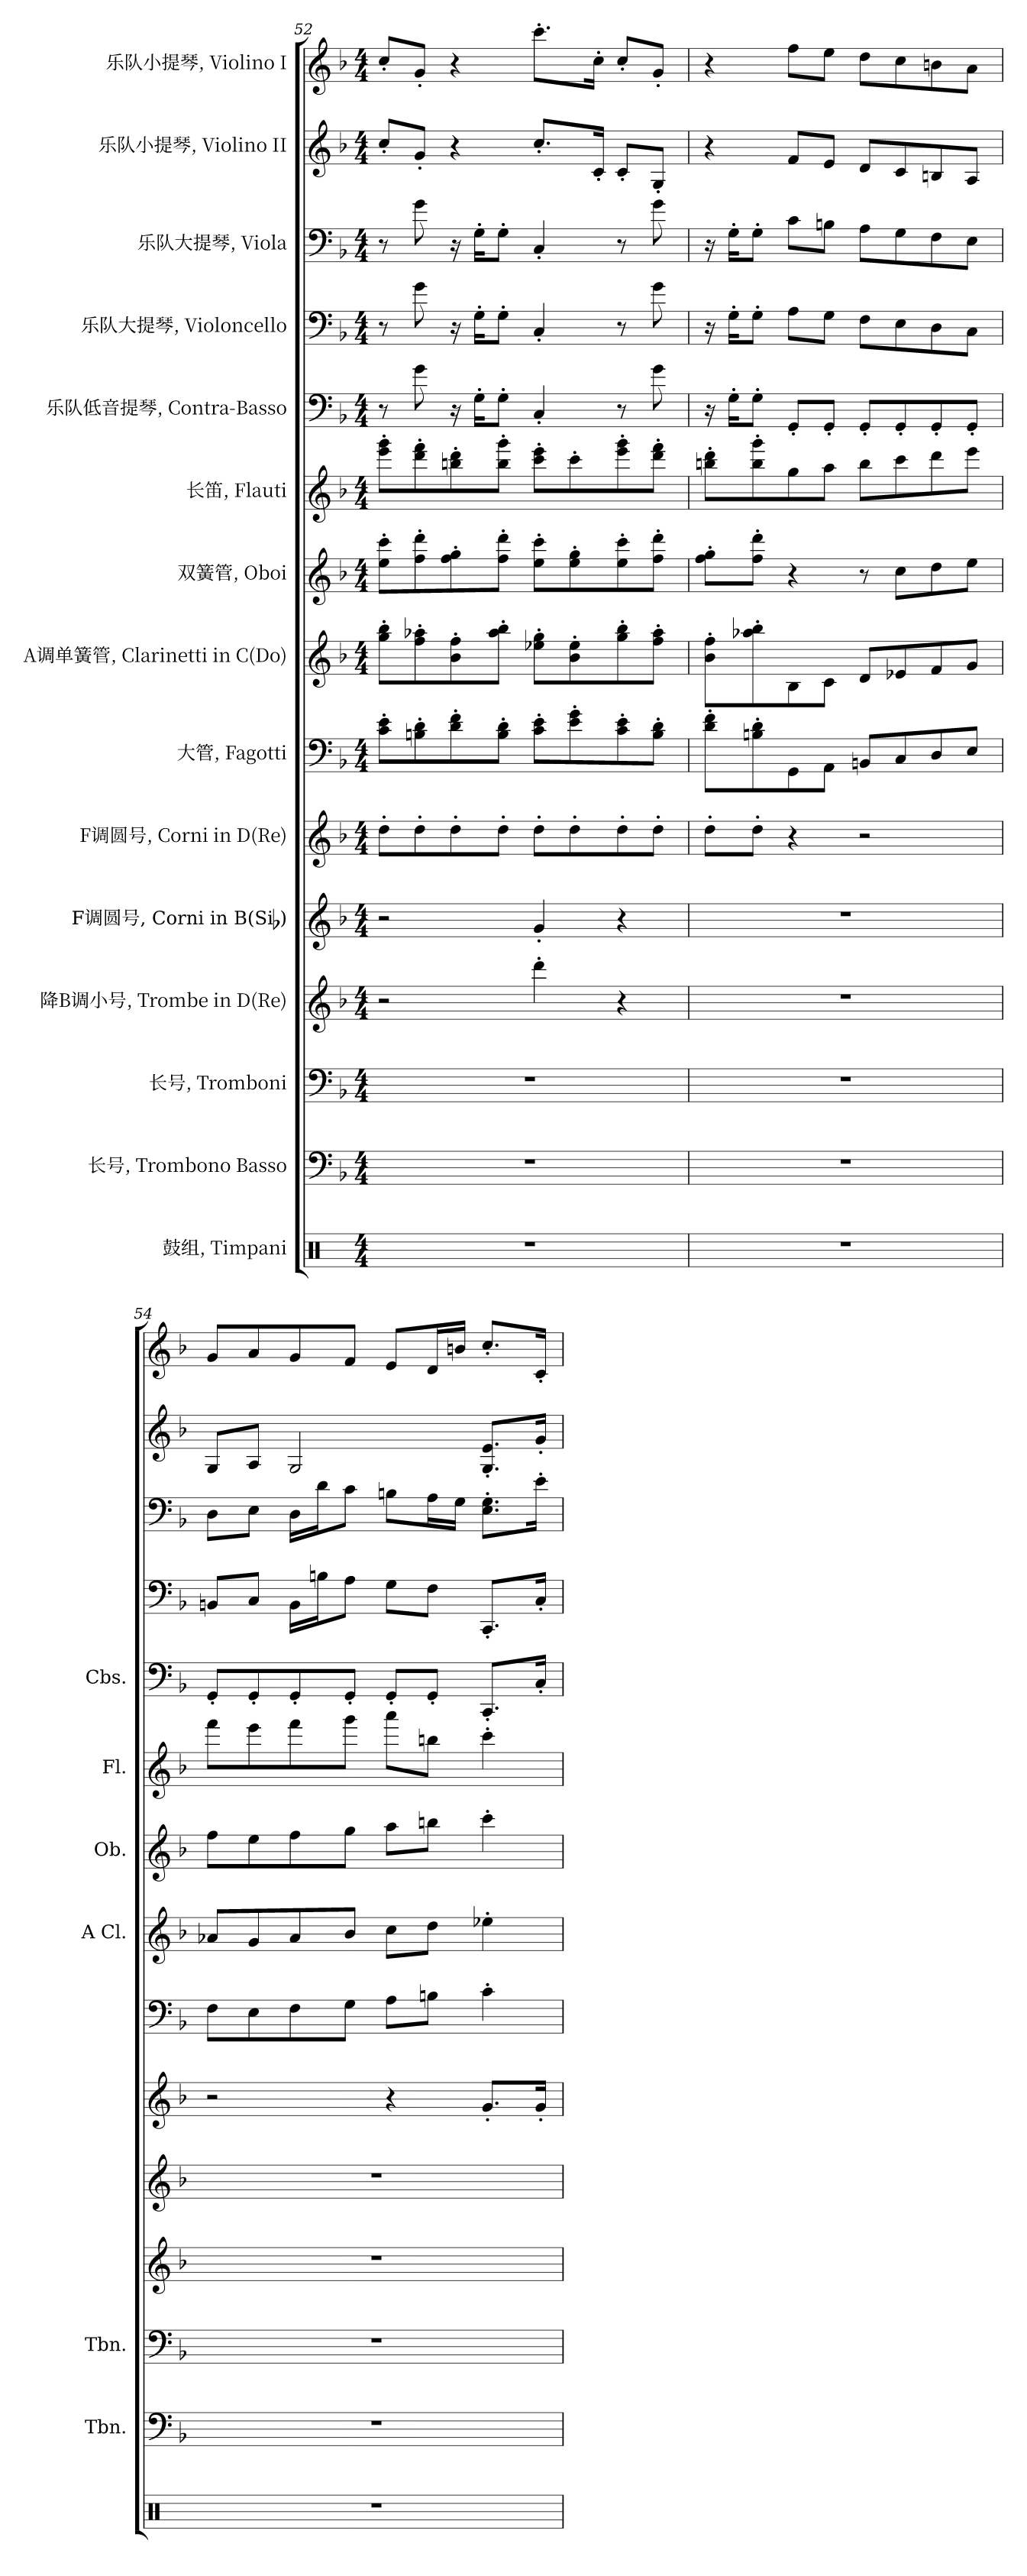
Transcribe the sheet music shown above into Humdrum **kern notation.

**kern	**kern	**kern	**kern	**kern	**kern	**kern	**kern	**kern	**kern	**kern	**kern	**kern	**kern	**kern
*part15	*part14	*part13	*part12	*part11	*part10	*part9	*part8	*part7	*part6	*part5	*part4	*part3	*part2	*part1
*staff15	*staff14	*staff13	*staff12	*staff11	*staff10	*staff9	*staff8	*staff7	*staff6	*staff5	*staff4	*staff3	*staff2	*staff1
*I"鼓组, Timpani	*I"长号, Trombono Basso	*I"长号, Tromboni	*I"降B调小号, Trombe in D(Re)	*I"F调圆号, Corni in B(Si-flat)	*I"F调圆号, Corni in D(Re)	*I"大管, Fagotti	*I"A调单簧管, Clarinetti in C(Do)	*I"双簧管, Oboi	*I"长笛, Flauti	*I"乐队低音提琴, Contra-Basso	*I"乐队大提琴, Violoncello	*I"乐队大提琴, Viola	*I"乐队小提琴, Violino II	*I"乐队小提琴, Violino I
*	*I'Tbn.	*I'Tbn.	*	*	*	*	*I'A Cl.	*I'Ob.	*I'Fl.	*I'Cbs.	*	*	*	*
*clefX	*clefF4	*clefF4	*clefG2	*clefG2	*clefG2	*clefF4	*clefG2	*clefG2	*clefG2	*clefF4	*clefF4	*clefF4	*clefG2	*clefG2
*	*	*	*ITrd1c2	*ITrd4c7	*ITrd4c7	*	*ITrd2c3	*	*	*ITrd7c12	*	*	*	*
*k[]	*k[b-]	*k[b-]	*k[b-e-a-]	*k[b-e-]	*k[b-e-]	*k[b-]	*k[f#c#]	*k[b-]	*k[b-]	*k[b-]	*k[b-]	*k[b-]	*k[b-]	*k[b-]
*M4/4	*M4/4	*M4/4	*M4/4	*M4/4	*M4/4	*M4/4	*M4/4	*M4/4	*M4/4	*M4/4	*M4/4	*M4/4	*M4/4	*M4/4
=52	=52	=52	=52	=52	=52	=52	=52	=52	=52	=52	=52	=52	=52	=52
1r	1r	1r	2r	2r	8g'\L	8c\' 8e\'L	8ee\' 8gg\'L	8ee\' 8ccc\'L	8eee\' 8ggg\'L	8r	8r	8r	8cc'/L	8cc'/L
*	*	*	*	*	*	*	*	*	*	*	*	*	*	*MM163
.	.	.	.	.	8g'\	8Bn\' 8d\'	8dd\' 8ffn\'	8ff\' 8ddd\'	8ddd\' 8fff\'	8G\	8g\	8g\	8g'/J	8g'/J
.	.	.	.	.	8g'\	8d\' 8f\'	8g\' 8dd\'	8ff\' 8gg\'	8bbn\' 8ddd\'	16r	16r	16r	4r	4r
.	.	.	.	.	.	.	.	.	.	16GG'\KL	16G'\KL	16G'\KL	.	.
.	.	.	.	.	8g'\J	8B\' 8d\'J	8ff\' 8gg\'J	8ff\' 8ddd\'J	8bb\' 8ggg\'J	8GG'\J	8G'\J	8G'\J	.	.
*	*	*	*	*	*	*	*	*	*	*	*	*	*	*MM168
.	.	.	4ccc'\	4c'/	8g'\L	8c\' 8e\'L	8ccn\' 8ee\'L	8ee\' 8ccc\'L	8ccc\' 8eee\'L	4CC'/	4C'/	4C'/	8.cc'/L	8.ccc'\L
.	.	.	.	.	8g'\	8e\' 8g\'	8g\' 8cc\'	8ee\' 8gg\'	8ccc'\	.	.	.	.	.
.	.	.	.	.	.	.	.	.	.	.	.	.	16c'/Jk	16cc'\Jk
.	.	.	4r	4r	8g'\	8c\' 8e\'	8ee\' 8gg\'	8ee\' 8ccc\'	8eee\' 8ggg\'	8r	8r	8r	8c'/L	8cc'/L
*	*	*	*	*	*	*	*	*	*	*	*	*	*	*MM163
.	.	.	.	.	8g'\J	8B\' 8d\'J	8dd\' 8ff\'J	8ff\' 8ddd\'J	8ddd\' 8fff\'J	8G\	8g\	8g\	8G'/J	8g'/J
!!LO:PB:g=z
=53	=53	=53	=53	=53	=53	=53	=53	=53	=53	=53	=53	=53	=53	=53
1r	1r	1r	1r	1r	8g'\L	8d\' 8f\'L	8g\' 8dd\'L	8ff\' 8gg\'L	8bbn\' 8ddd\'L	16r	16r	16r	4r	4r
.	.	.	.	.	.	.	.	.	.	16GG'\KL	16G'\KL	16G'\KL	.	.
.	.	.	.	.	8g'\J	8Bn\' 8d\'	8ffn\' 8gg\'	8ff\' 8ddd\'J	8bb\' 8ggg\'	8GG'\J	8G'\J	8G'\J	.	.
*	*	*	*	*	*	*	*	*	*	*	*	*	*	*MM174
.	.	.	.	.	4r	8GG\	8G\	4r	8gg\	8GGG'/L	8A\L	8c\L	8f/L	8ff\L
.	.	.	.	.	.	8AA\J	8A\J	.	8aa\J	8GGG'/J	8G\J	8Bn\J	8e/J	8ee\J
.	.	.	.	.	2r	8BBn/L	8B/L	8r	8bb\L	8GGG'/L	8F\L	8A\L	8d/L	8dd\L
.	.	.	.	.	.	8C/	8cn/	8cc\L	8ccc\	8GGG'/	8E\	8G\	8c/	8cc\
.	.	.	.	.	.	8D/	8d/	8dd\	8ddd\	8GGG'/	8D\	8F\	8Bn/	8bn\
.	.	.	.	.	.	8E/J	8e/J	8ee\J	8eee\J	8GGG'/J	8C\J	8E\J	8A/J	8a\J
=54	=54	=54	=54	=54	=54	=54	=54	=54	=54	=54	=54	=54	=54	=54
*	*	*	*	*	*	*	*	*	*	*	*	*	*	*MM165
1r	1r	1r	1r	1r	2r	8F\L	8fn/L	8ff\L	8fff\L	8GGG'/L	8BBn/L	8D\L	8G/L	8g/L
.	.	.	.	.	.	8E\	8e/	8ee\	8eee\	8GGG'/	8C/J	8E\J	8A/J	8a/
.	.	.	.	.	.	8F\	8f/	8ff\	8fff\	8GGG'/	16BB\LL	16D\LL	2G/	8g/
.	.	.	.	.	.	.	.	.	.	.	16Bn\J	16d\J	.	.
.	.	.	.	.	.	8G\J	8g/J	8gg\J	8ggg\J	8GGG'/J	8A\J	8c\J	.	8f/J
.	.	.	.	.	4r	8A\L	8a\L	8aa\L	8aaa\L	8GGG'/L	8G\L	8Bn\L	.	8e/L
.	.	.	.	.	.	8Bn\J	8b\J	8bbn\J	8bbn\J	8GGG'/J	8F\J	16A\L	.	16d/L
.	.	.	.	.	.	.	.	.	.	.	.	16G\JJ	.	16bn/JJ
*	*	*	*	*	*	*	*	*	*	*	*	*	*	*MM168
.	.	.	.	.	8.c'/L	4c'\	4ccn'\	4ccc'\	4ccc'\	8.CCC'/L	8.CC'/L	8.E\' 8.G\'L	8.G/' 8.e/'L	8.cc'/L
.	.	.	.	.	16c'/Jk	.	.	.	.	16CC'/Jk	16C'/Jk	16e'\Jk	16g'/Jk	16c'/Jk
=	=	=	=	=	=	=	=	=	=	=	=	=	=	=
*-	*-	*-	*-	*-	*-	*-	*-	*-	*-	*-	*-	*-	*-	*-
